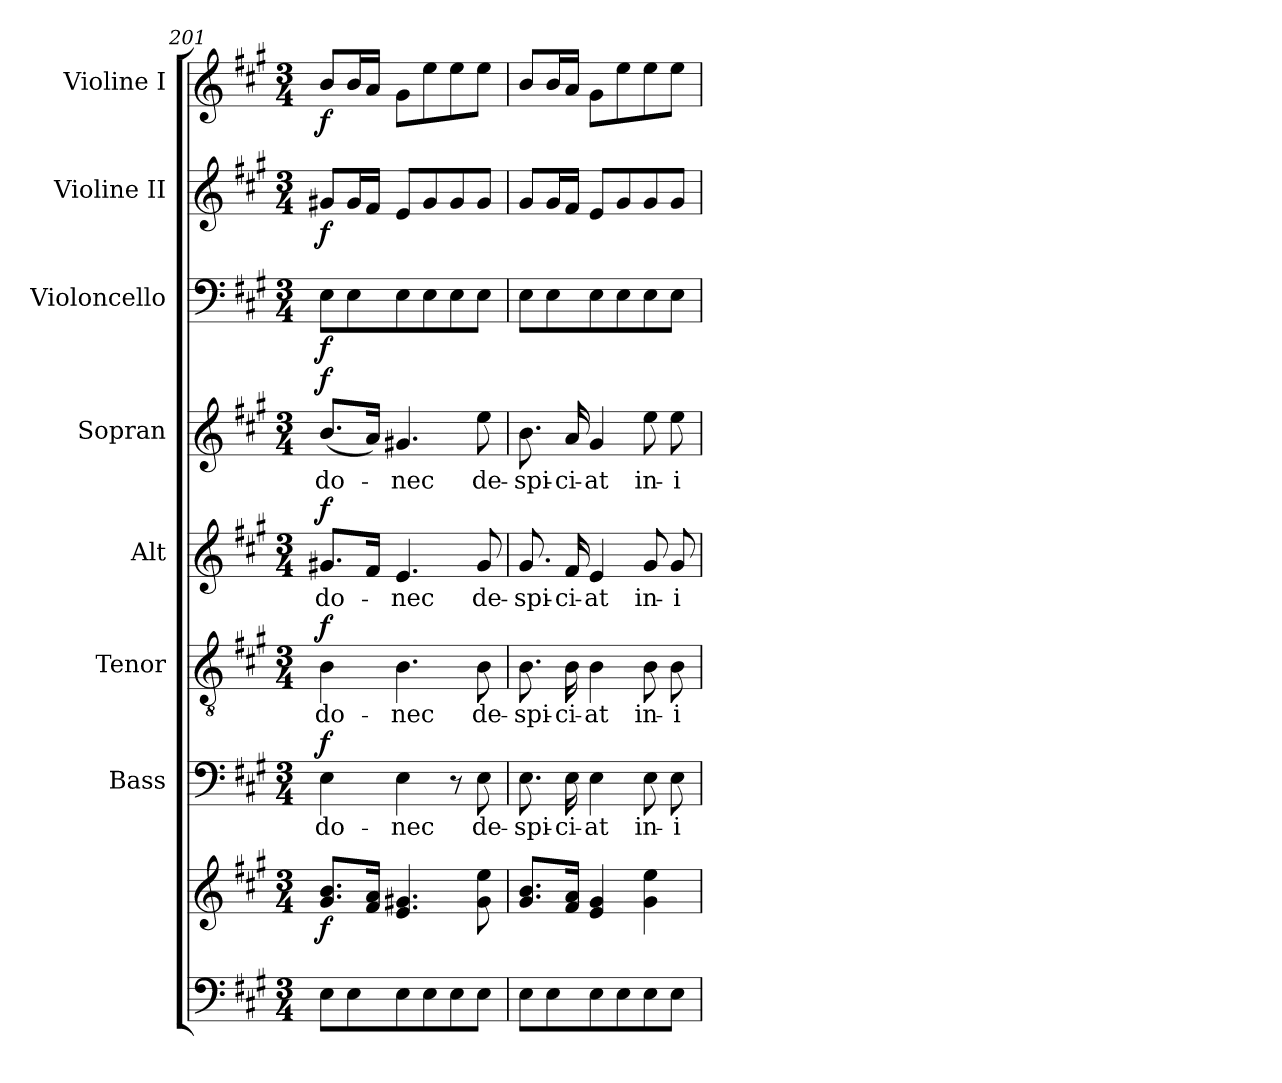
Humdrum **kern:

**kern	**kern	**dynam	**kern	**text	**dynam	**kern	**text	**dynam	**kern	**text	**dynam	**kern	**text	**dynam	**kern	**dynam	**kern	**dynam	**kern	**dynam
*part8	*part8	*part8	*part7	*part7	*part7	*part6	*part6	*part6	*part5	*part5	*part5	*part4	*part4	*part4	*part3	*part3	*part2	*part2	*part1	*part1
*staff9	*staff8	*staff8/9	*staff7	*staff7	*staff7	*staff6	*staff6	*staff6	*staff5	*staff5	*staff5	*staff4	*staff4	*staff4	*staff3	*staff3	*staff2	*staff2	*staff1	*staff1
*	*	*	*I"Bass	*	*	*I"Tenor	*	*	*I"Alt	*	*	*I"Sopran	*	*	*I"Violoncello	*	*I"Violine II	*	*I"Violine I	*
*	*	*	*I'B.	*	*	*I'T.	*	*	*I'A.	*	*	*I'S.	*	*	*I'Vc.	*	*I'Vl. II	*	*I'Vl. I	*
*clefF4	*clefG2	*	*clefF4	*	*	*clefGv2	*	*	*clefG2	*	*	*clefG2	*	*	*clefF4	*	*clefG2	*	*clefG2	*
*	*	*	*	*	*	*	*	*	*	*	*	*	*	*	*ITrd7c12	*	*	*	*	*
*k[f#c#g#]	*k[f#c#g#]	*	*k[f#c#g#]	*	*	*k[f#c#g#]	*	*	*k[f#c#g#]	*	*	*k[f#c#g#]	*	*	*k[f#c#g#]	*	*k[f#c#g#]	*	*k[f#c#g#]	*
*A:	*A:	*	*A:	*	*	*A:	*	*	*A:	*	*	*A:	*	*	*A:	*	*A:	*	*A:	*
*M3/4	*M3/4	*	*M3/4	*	*	*M3/4	*	*	*M3/4	*	*	*M3/4	*	*	*M3/4	*	*M3/4	*	*M3/4	*
=201	=201	=201	=201	=201	=201	=201	=201	=201	=201	=201	=201	=201	=201	=201	=201	=201	=201	=201	=201	=201
!	!	!LO:DY:b	!	!LO:LY:b	!LO:DY:a	!	!LO:LY:b	!LO:DY:a	!	!LO:LY:b	!LO:DY:a	!	!LO:LY:b	!LO:DY:a	!	!LO:DY:b	!	!LO:DY:b	!	!LO:DY:b
8E\L	8.g#/ 8.b/L	f	4E\	do-	f	4B\	do-	f	8.g#X/L	do-	f	(<8.b/L	do-	f	8EE\L	f	8g#X/L	f	8b/L	f
8E\	.	.	.	.	.	.	.	.	.	.	.	.	.	.	8EE\	.	16g#/L	.	16b/L	.
.	16f#/ 16a/Jk	.	.	.	.	.	.	.	16f#/Jk	.	.	16a/Jk)	.	.	.	.	16f#/JJ	.	16a/JJ	.
!	!	!	!	!LO:LY:b	!	!	!LO:LY:b	!	!	!LO:LY:b	!	!	!LO:LY:b	!	!	!	!	!	!	!
8E\	4.e/ 4.g#X/	.	4E\	-nec	.	4.B\	-nec	.	4.e/	-nec	.	4.g#X/	-nec	.	8EE\	.	8e/L	.	8g#\L	.
8E\	.	.	.	.	.	.	.	.	.	.	.	.	.	.	8EE\	.	8g#/	.	8ee\	.
8E\	.	.	8r	.	.	.	.	.	.	.	.	.	.	.	8EE\	.	8g#/	.	8ee\	.
!	!	!	!	!LO:LY:b	!	!	!LO:LY:b	!	!	!LO:LY:b	!	!	!LO:LY:b	!	!	!	!	!	!	!
8E\J	8g#\ 8ee\	.	8E\	de-	.	8B\	de-	.	8g#/	de-	.	8ee\	de-	.	8EE\J	.	8g#/J	.	8ee\J	.
!!LO:PB:g=z
=202	=202	=202	=202	=202	=202	=202	=202	=202	=202	=202	=202	=202	=202	=202	=202	=202	=202	=202	=202	=202
!	!	!	!	!LO:LY:b	!	!	!LO:LY:b	!	!	!LO:LY:b	!	!	!LO:LY:b	!	!	!	!	!	!	!
8E\L	8.g#/ 8.b/L	.	8.E\	-spi-	.	8.B\	-spi-	.	8.g#/	-spi-	.	8.b\	-spi-	.	8EE\L	.	8g#/L	.	8b/L	.
8E\	.	.	.	.	.	.	.	.	.	.	.	.	.	.	8EE\	.	16g#/L	.	16b/L	.
!	!	!	!	!LO:LY:b	!	!	!LO:LY:b	!	!	!LO:LY:b	!	!	!LO:LY:b	!	!	!	!	!	!	!
.	16f#/ 16a/Jk	.	16E\	-ci-	.	16B\	-ci-	.	16f#/	-ci-	.	16a/	-ci-	.	.	.	16f#/JJ	.	16a/JJ	.
!	!	!	!	!LO:LY:b	!	!	!LO:LY:b	!	!	!LO:LY:b	!	!	!LO:LY:b	!	!	!	!	!	!	!
8E\	4e/ 4g#/	.	4E\	-at	.	4B\	-at	.	4e/	-at	.	4g#/	-at	.	8EE\	.	8e/L	.	8g#\L	.
8E\	.	.	.	.	.	.	.	.	.	.	.	.	.	.	8EE\	.	8g#/	.	8ee\	.
!	!	!	!	!LO:LY:b	!	!	!LO:LY:b	!	!	!LO:LY:b	!	!	!LO:LY:b	!	!	!	!	!	!	!
8E\	4g#\ 4ee\	.	8E\	in-	.	8B\	in-	.	8g#/	in-	.	8ee\	in-	.	8EE\	.	8g#/	.	8ee\	.
!	!	!	!	!LO:LY:b	!	!	!LO:LY:b	!	!	!LO:LY:b	!	!	!LO:LY:b	!	!	!	!	!	!	!
8E\J	.	.	8E\	-i-	.	8B\	-i-	.	8g#/	-i-	.	8ee\	-i-	.	8EE\J	.	8g#/J	.	8ee\J	.
=	=	=	=	=	=	=	=	=	=	=	=	=	=	=	=	=	=	=	=	=
*-	*-	*-	*-	*-	*-	*-	*-	*-	*-	*-	*-	*-	*-	*-	*-	*-	*-	*-	*-	*-
